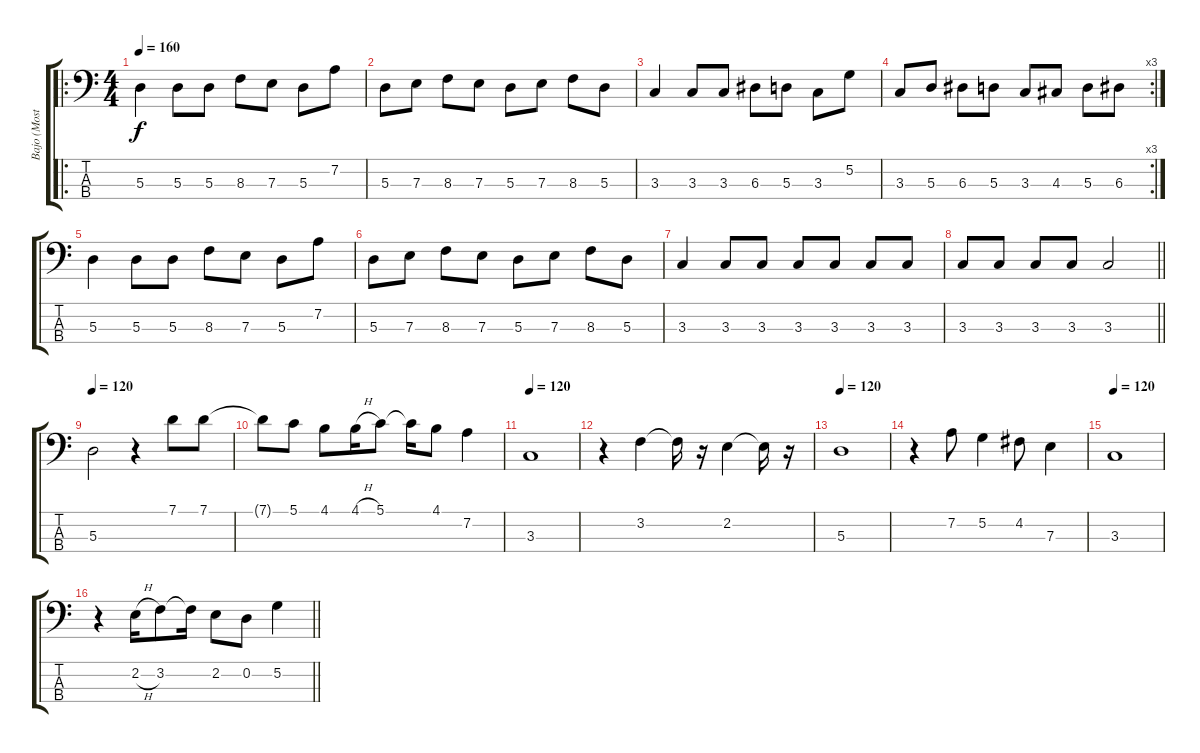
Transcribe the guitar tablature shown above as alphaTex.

\track ("Bajo (Mosta)" "Bajo (Most") {instrument electricbassfinger}
\staff {score tabs}
\tuning (G2 D2 A1 E1) {hide}
\ro
\ts (4 4)
\tempo 160
\clef f4
\ks c
5.3.4{dy f} 5.3.8 5.3.8 8.3.8 7.3.8 5.3.8 7.2.8 |
5.3.8 7.3.8 8.3.8 7.3.8 5.3.8 7.3.8 8.3.8 5.3.8 |
3.3.4 3.3.8 3.3.8 6.3.8 5.3.8 3.3.8 5.2.8 |
\rc 3
3.3.8 5.3.8 6.3.8 5.3.8 3.3.8 4.3.8 5.3.8 6.3.8 |
5.3.4 5.3.8 5.3.8 8.3.8 7.3.8 5.3.8 7.2.8 |
5.3.8 7.3.8 8.3.8 7.3.8 5.3.8 7.3.8 8.3.8 5.3.8 |
3.3.4 3.3.8 3.3.8 3.3.8 3.3.8 3.3.8 3.3.8 |
\barLineRight lightlight
3.3.8 3.3.8 3.3.8 3.3.8 3.3.2 |
\tempo 100
\tempo 120
5.3.2 r.4 7.1.8 7.1.8 |
7.1{t}.8 5.1.8 4.1.8 4.1{h}.16 5.1.8 5.1{t}.16 4.1.8 7.2.4 |
\tempo 120
3.3.1 |
r.4 3.2.4 3.2{t}.16 r.16 2.2.4 2.2{t}.16 r.16 |
\tempo 100
\tempo 120
5.3.1 |
r.4 7.2.8 5.2.4 4.2.8 7.3.4 |
\tempo 120
3.3.1 |
\barLineRight lightlight
r.4 2.2{h}.16 3.2.8 3.2{t}.16 2.2.8 0.2.8 5.2.4
